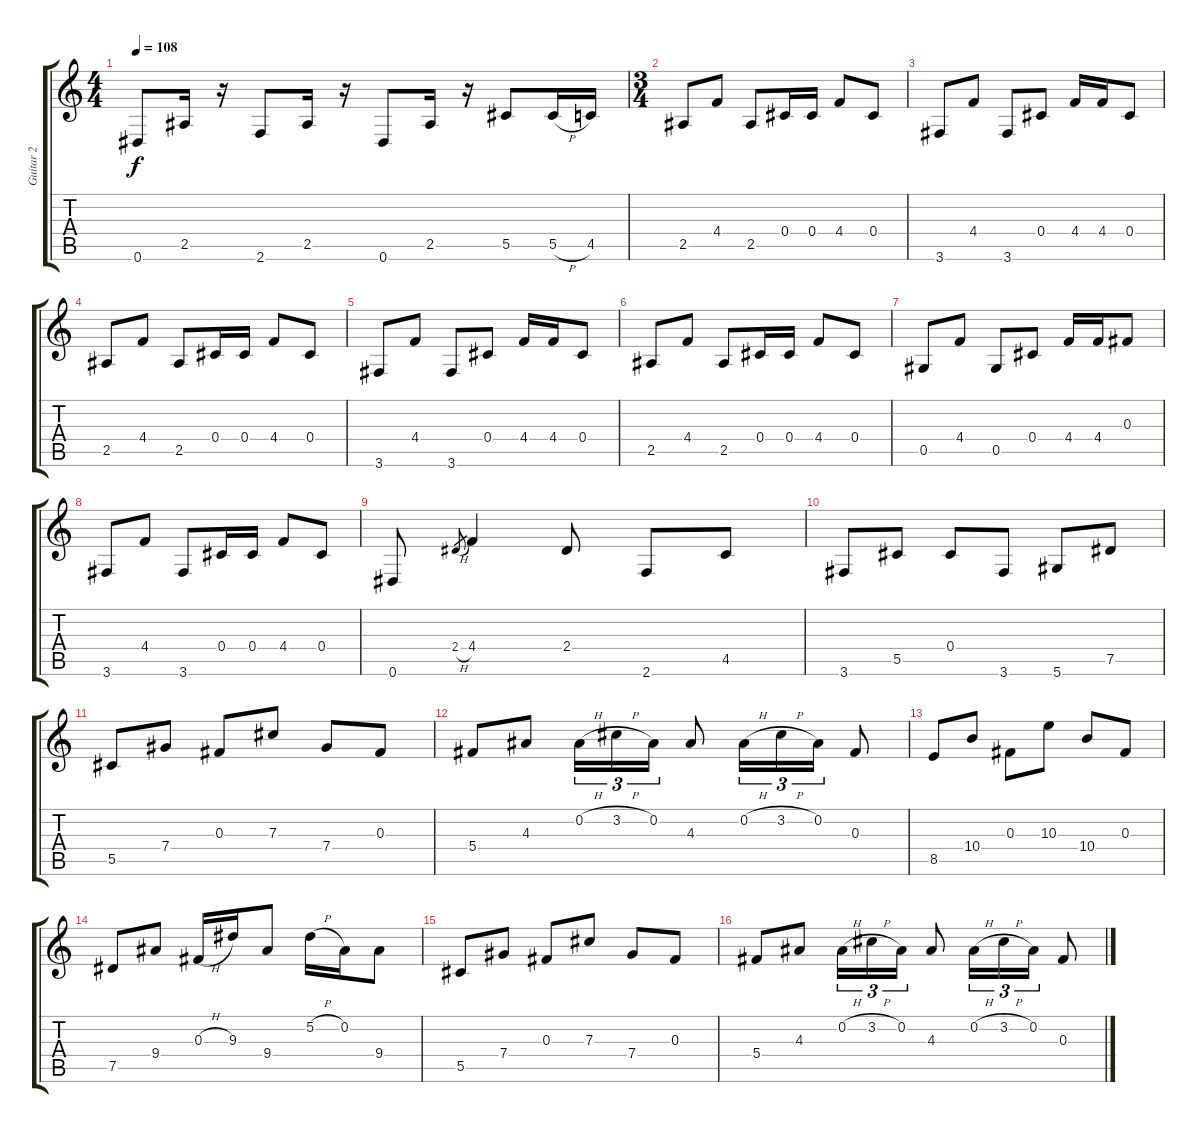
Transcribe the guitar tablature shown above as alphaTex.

\track ("Guitar 2" "Guitar 2") {instrument electricguitarclean}
\staff {score tabs}
\tuning (Eb4 Bb3 Gb3 Db3 Ab2 Eb2) {hide}
\ts (4 4)
\tempo 108
\clef g2
\ks c
0.6.8{dy f} 2.5.16 r.16 2.6.8 2.5.16 r.16 0.6.8 2.5.16 r.16 5.5.8 5.5{h}.16 4.5.16 |
\ts (3 4)
2.5.8 4.4.8 2.5.8 0.4.16 0.4.16 4.4.8 0.4.8 |
3.6.8 4.4.8 3.6.8 0.4.8 4.4.16 4.4.16 0.4.8 |
2.5.8 4.4.8 2.5.8 0.4.16 0.4.16 4.4.8 0.4.8 |
3.6.8 4.4.8 3.6.8 0.4.8 4.4.16 4.4.16 0.4.8 |
2.5.8 4.4.8 2.5.8 0.4.16 0.4.16 4.4.8 0.4.8 |
0.5.8 4.4.8 0.5.8 0.4.8 4.4.16 4.4.16 0.3.8 |
3.6.8 4.4.8 3.6.8 0.4.16 0.4.16 4.4.8 0.4.8 |
0.6.8 2.4{h}.8{gr} 4.4.4 2.4.8 2.6.8 4.5.8 |
3.6.8 5.5.8 0.4.8 3.6.8 5.6.8 7.5.8 |
5.5.8 7.4.8 0.3.8 7.3.8 7.4.8 0.3.8 |
5.4.8 4.3.8 0.2{h}.16{tu (3 2)} 3.2{h}.16{tu (3 2)} 0.2.16{tu (3 2)} 4.3.8 0.2{h}.16{tu (3 2)} 3.2{h}.16{tu (3 2)} 0.2.16{tu (3 2)} 0.3.8 |
8.5.8 10.4.8 0.3.8 10.3.8 10.4.8 0.3.8 |
7.5.8 9.4.8 0.3{h}.16 9.3.16 9.4.8 5.2{h}.16 0.2.16 9.4.8 |
5.5.8 7.4.8 0.3.8 7.3.8 7.4.8 0.3.8 |
5.4.8 4.3.8 0.2{h}.16{tu (3 2)} 3.2{h}.16{tu (3 2)} 0.2.16{tu (3 2)} 4.3.8 0.2{h}.16{tu (3 2)} 3.2{h}.16{tu (3 2)} 0.2.16{tu (3 2)} 0.3.8
